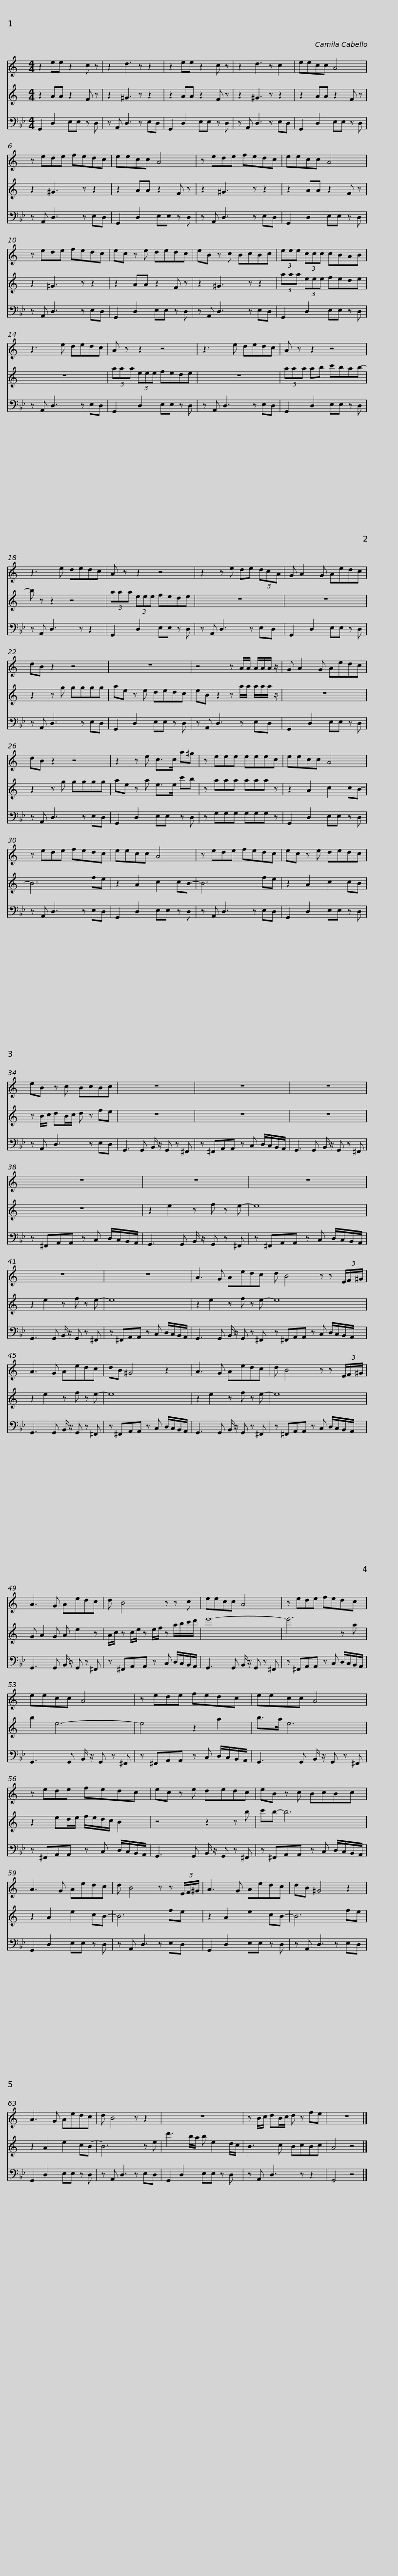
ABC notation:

X:1
%%score 1 2 3
L:1/8
M:4/4
I:linebreak $
K:Bb
V:1 treble transpose=-2
V:2 treble transpose=-2
V:3 bass
V:1
[K:C] z2 ee z2 c z | z2 d3 z z2 | z2 ee z2 c z | z2 d3 z c2 |$ eecc A4 | %5
 z ede fedc | eecc A4 | z ede fedc |$ eecc A4 | z ede fedc | %10
 ec z e dedc | eB z c BcBc |$ (3eee (3ccc cBAB | z3 e dedc | A z z2 z4 | %15
 z3 e dedc |$ A z z2 z4 | z3 e dedc | A z z2 z4 |$ z2 z e de (3dcA | %20
 G A2 G Aedc | dB z2 z4 | z8 |$ z4 z A/A/ A/A/A/ z/ | G A2 G Aedc | %25
 dB z2 z4 | z2 z e c>c a^g |$ z eee eeec | eecc A4 | z ede fedc | %30
 eecc A4 |$ z ede fedc | ec z e dedc | eB z c BcBc | z8 |$ %35
 z8 | z8 | z8 | z8 |$ z8 | %40
 z8 | z8 |$ A3 G Aedc | d B4 z z (3E/F/^G/ | A3 G Aedc |$ %45
 dB ^G4 z2 | A3 G Aedc | d B4 z z (3E/F/^G/ |$ A3 G Aedc | d B4 z z c | %50
 eecc A4 |$ z ede fedc | eecc A4 | z ede fedc |$ eecc A4 | %55
 z ede fedc | ec z e dedc |$ eB z c BcBc | A3 G Aedc | d B4 z z (3E/F/^G/ | %60
 A3 G Aedc |$ dB ^G4 z2 | A3 G Aedc | d B4 z z2 | z8 | %65
 z B/c/ dB/c/ d z fe |$ z8 |] %67
V:2
[K:C] z2 AA z2 F z | z2 ^G3 z z2 | z2 AA z2 F z | z2 ^G3 z z2 |$ z2 AA z2 F z | %5
 z2 ^G3 z z2 | z2 AA z2 F z | z2 ^G3 z z2 |$ z2 AA z2 F z | z2 ^G3 z z2 | %10
 z2 AA z2 F z | z2 ^G3 z z2 |$ (3aaa (3eee fede | z8 | (3aaa (3eee fede | %15
 z8 |$ (3aaa ab c'bab- | b z z2 z4 | (3aaa (3eee fede |$ z8 | %20
 z8 | z2 z g gggg | ae z e dedc |$ eB z2 z a/a/ a/a/a/ z/ | z8 | %25
 z2 z g gggg | ae z a e>e c'b |$ z aaa aaa z | z2 A2 c2 cB- | B6 fe | %30
 z2 A2 c2 cB- |$ B6 fe | z2 A2 c2 cB | z B/c/ dB/c/ d z fe | z8 |$ %35
 z8 | z8 | z8 | z2 e2 z f z e- |$ e8 | %40
 z2 e2 z f z e- | e8 |$ z2 e2 z f z e- | e8 | z2 e2 z f z e- |$ %45
 e8 | z2 e2 z f z e- | e8 |$ G A2 G A e2 z | A/c/ z c/e/ z e/f/ z a/b/c'/d'/ | %50
 e'8- |$ e'6 z a | b2 e6- | e4 z2 a2 |$ b>a e6 | %55
 z2 ed/e/ f/e/d/c/ B2 | z4 z2 z b |$ c'b- b6 | z2 A2 e2 cB- | B6 fe | %60
 z2 A2 e2 cB- |$ B6 fe | z2 A2 e2 c(B | B6) z e | d'3 b/a/ b e2 d/c/ | %65
 B3 c BcBc |$ A4 z4 |] %67
V:3
 G,,2 D,2 E,E, z D, | z A,, D,3 z E,D, | G,,2 D,2 E,E, z D, | z A,, D,3 z E,D, |$ G,,2 D,2 E,E, z D, | %5
 z A,, D,3 z E,D, | G,,2 D,2 E,E, z D, | z A,, D,3 z E,D, |$ G,,2 D,2 E,E, z D, | z A,, D,3 z E,D, | %10
 G,,2 D,2 E,E, z D, | z A,, D,3 z E,D, |$ G,,2 D,2 E,E, z D, | z A,, D,3 z E,D, | G,,2 D,2 E,E, z D, | %15
 z A,, D,3 z E,D, |$ G,,2 D,2 E,E, z D, | z A,, D,3 z z2 | G,,2 D,2 E,E, z D, |$ z A,, D,3 z E,D, | %20
 G,,2 D,2 E,E, z D, | z A,, D,3 z E,D, | G,,2 D,2 E,E, z D, |$ z A,, D,3 z E,D, | G,,2 D,2 E,E, z D, | %25
 z A,, D,3 z E,D, | G,,2 D,2 E,E, z D, |$ z G,G,G, G,G,G, z | G,,2 D,2 E,E, z D, | z A,, D,3 z E,D, | %30
 G,,2 D,2 E,E, z D, |$ z A,, D,3 z E,D, | G,,2 D,2 E,E, z D, | z A,, D,3 z E,D, | G,,3 G,, B,,/ z/ G,, z ^F,, |$ %35
 z ^F,,A,,A,, z C, D,/C,/B,,/A,,/ | G,,3 G,, B,,/ z/ G,, z ^F,, | z ^F,,A,,A,, z C, D,/C,/B,,/A,,/ | G,,3 G,, B,,/ z/ G,, z ^F,, |$ z ^F,,A,,A,, z C, D,/C,/B,,/A,,/ | %40
 G,,3 G,, B,,/ z/ G,, z ^F,, | z ^F,,A,,A,, z C, D,/C,/B,,/A,,/ |$ G,,3 G,, B,,/ z/ G,, z ^F,, | z ^F,,A,,A,, z C, D,/C,/B,,/A,,/ | G,,3 G,, B,,/ z/ G,, z ^F,, |$ %45
 z ^F,,A,,A,, z C, D,/C,/B,,/A,,/ | G,,3 G,, B,,/ z/ G,, z ^F,, | z ^F,,A,,A,, z C, D,/C,/B,,/A,,/ |$ G,,3 G,, B,,/ z/ G,, z ^F,, | z ^F,,A,,A,, z C, D,/C,/B,,/A,,/ | %50
 G,,3 G,, B,,/ z/ G,, z ^F,, |$ z ^F,,A,,A,, z C, D,/C,/B,,/A,,/ | G,,3 G,, B,,/ z/ G,, z ^F,, | z ^F,,A,,A,, z C, D,/C,/B,,/A,,/ |$ G,,3 G,, B,,/ z/ G,, z ^F,, | %55
 z ^F,,A,,A,, z C, D,/C,/B,,/A,,/ | G,,3 G,, B,,/ z/ G,, z ^F,, |$ z ^F,,A,,A,, z C, D,/C,/B,,/A,,/ | G,,2 D,2 E,E, z D, | z A,, D,3 z E,D, | %60
 G,,2 D,2 E,E, z D, |$ z A,, D,3 z E,D, | G,,2 D,2 E,E, z D, | z A,, D,3 z E,D, | G,,2 D,2 E,E, z D, | %65
 z A,, D,3 z z2 |$ G,,4 z4 |] %67
